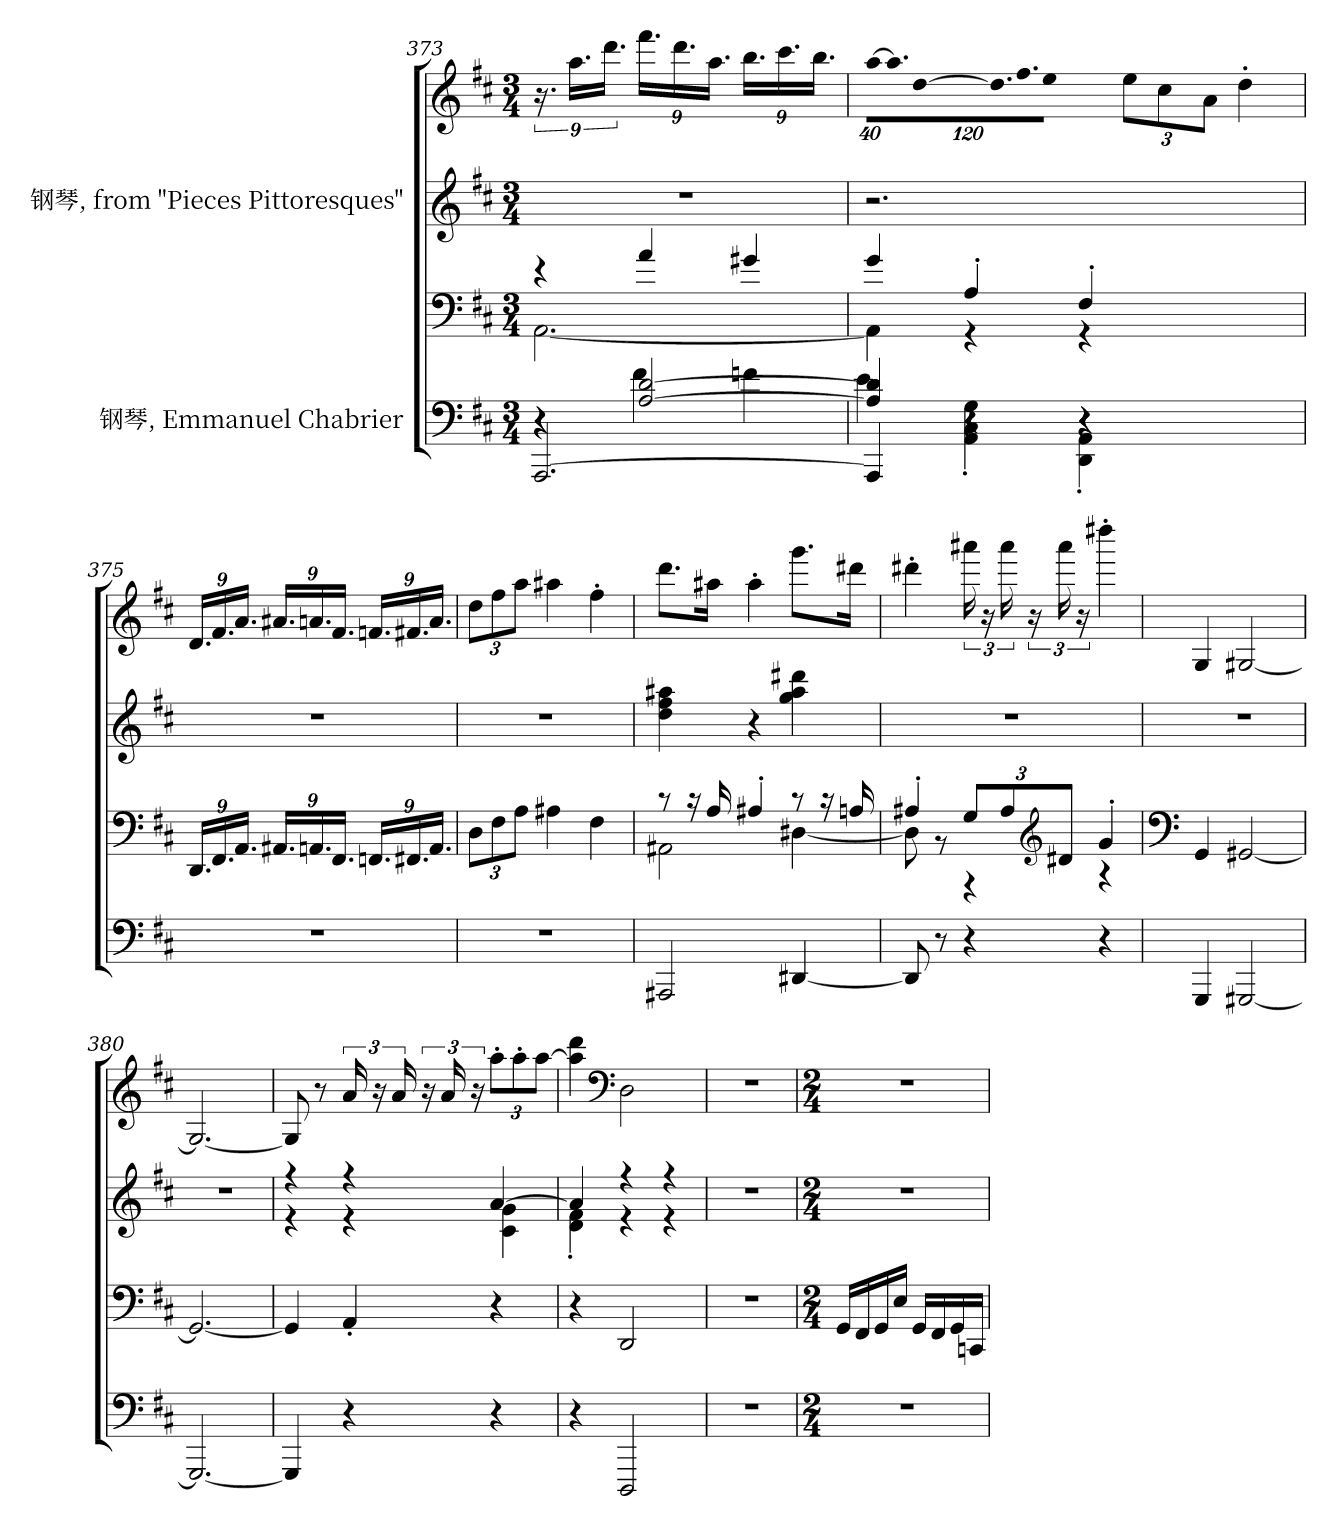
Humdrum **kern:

**kern	**kern	**kern	**kern
*part2	*part2	*part1	*part1
*staff4	*staff3	*staff2	*staff1
*I"钢琴, Emmanuel Chabrier	*	*I"钢琴, from &quot;Pieces Pittoresques&quot;	*
!!LO:PB:g=z
*clefF4	*clefF4	*clefG2	*clefG2
*k[f#c#]	*k[f#c#]	*k[f#c#]	*k[f#c#]
*M3/4	*M3/4	*M3/4	*M3/4
=373	=373	=373	=373
*^	*^	*	*
*	*^	*	*	*	*
4r	4r	[2.AAA/	4r	[2.AA\	2.r	18.r
.	.	.	.	.	.	18.aa\LL
.	.	.	.	.	.	18.ddd\JJ
[2A/ [2d/	4f#\	.	4a/	.	.	18.fff#\LL
.	.	.	.	.	.	18.ddd\
.	.	.	.	.	.	18.aa\JJ
.	4fn\	.	4g#X/	.	.	18.bb\LL
.	.	.	.	.	.	18.ccc#\
.	.	.	.	.	.	18.bb\JJ
=374	=374	=374	=374	=374	=374	=374
*	*	*	*	*	*	*Xbrackettup
!	!	!	!	!	!	!LO:N:vis=32
4A/] 4d/]	4e\	4AAA/]	4g/	4AA\]	2.r	[640%23aa\LLL
!	!	!	!	!	!	!LO:N:vis=32.
.	.	.	.	.	.	1920%103aa\]
!	!	!	!	!	!	!LO:N:vis=256%9
.	.	.	.	.	.	[960%17dd\K
!	!	!	!	!	!	!LO:N:vis=32.
.	.	.	.	.	.	1920%103dd\]
!	!	!	!	!	!	!LO:N:vis=32.
.	.	.	.	.	.	1920%103ff#\
!	!	!	!	!	!	!LO:N:vis=32
.	.	.	.	.	.	640%23ee\JJJ
4r	4AA\' 4C#\' 4G\'	4r	4A'/	4r	.	.
.	.	.	.	.	.	12ee\L
.	.	.	.	.	.	12cc#\
.	.	.	.	.	.	12a\J
4r	4DD\' 4AA\'	4r	4F#'/	4r	.	.
.	.	.	.	.	.	4dd'\
1920ryy	1920ryy	1920ryy	1920ryy	1920ryy	1920ryy	.
*v	*v	*v	*	*	*	*
*	*v	*v	*	*
!!LO:LB:g=z
=375	=375	=375	=375
*	*Xbrackettup	*	*
2.r	18.DD/LL	2.r	18.d/LL
.	18.FF#/	.	18.f#/
.	18.AA/JJ	.	18.a/JJ
.	18.AA#X/LL	.	18.a#X/LL
.	18.AAn/	.	18.an/
.	18.FF#/JJ	.	18.f#/JJ
.	18.FFn/LL	.	18.fn/LL
.	18.FF#X/	.	18.f#X/
.	18.AA/JJ	.	18.a/JJ
=376	=376	=376	=376
2.r	12D\L	2.r	12dd\L
.	12F#\	.	12ff#\
.	12A\J	.	12aa\J
.	4A#X\	.	4aa#X\
.	4F#\	.	4ff#'\
=377	=377	=377	=377
*	*^	*	*
2AAA#X/	8r	2AA#X\	4dd\ 4ff#\ 4aa#X\	8.ddd\L
.	16r	.	.	.
.	16A/	.	.	16aa#X\Jk
.	4A#X'/	.	4r	4aa#'\
[4DD#X/	8r	[4D#X\	4gg\ 4aa#\ 4ddd#X\	8.ggg\L
.	16r	.	.	.
.	16An/	.	.	16ddd#X\Jk
!!LO:LB:g=z
=378	=378	=378	=378	=378
8DD#/]	4A#X'/	8D#\]	2.r	4ddd#X'\
8r	.	8r	.	.
*	*	*	*	*brackettup
4r	12G/L	4r	.	24aaa#X\
.	.	.	.	24r
.	12A#/	.	.	24aaa#\
.	.	.	.	24r
*	*clefG2	*	*	*
.	12d#X/J	.	.	24aaa#\
.	.	.	.	24r
4r	4g'/	4r	.	4dddd#X'\
*	*v	*v	*	*
=379	=379	=379	=379
*	*clefF4	*	*
4GGG/	4GG/	2.r	4G/
[2GGG#X/	[2GG#X/	.	[2G#X/
=380	=380	=380	=380
2.GGG#/_	2.GG#/_	2.r	2.G#/_
=381	=381	=381	=381
*	*	*^	*
4GGG#/]	4GG#/]	4r	4r	8G#/]
.	.	.	.	8r
4r	4AA'/	4r	4r	24a/
.	.	.	.	24r
.	.	.	.	24a/
.	.	.	.	24r
.	.	.	.	24a/
.	.	.	.	24r
*	*	*	*	*Xbrackettup
4r	4r	[4a/	4c#\ 4g\	12aa'\L
.	.	.	.	12aa'\
.	.	.	.	[12aa\J
=382	=382	=382	=382	=382
4r	4r	4a/]	4d\' 4f#\'	4aa\] 4ddd\
*	*	*	*	*clefF4
2DDD/	2DD/	4r	4r	2D\
.	.	4r	4r	.
*	*	*v	*v	*
!!LO:PB:g=z
=383	=383	=383	=383
2.r	2.r	2.r	2.r
=384	=384	=384	=384
*M2/4	*M2/4	*M2/4	*M2/4
*	*	*	*MM60
2r	16GG/LL	2r	2r
.	16FF#/	.	.
.	16GG/	.	.
.	16E/JJ	.	.
.	16GG/LL	.	.
.	16FF#/	.	.
.	16GG/	.	.
.	16CCn/JJ	.	.
=	=	=	=
*-	*-	*-	*-
